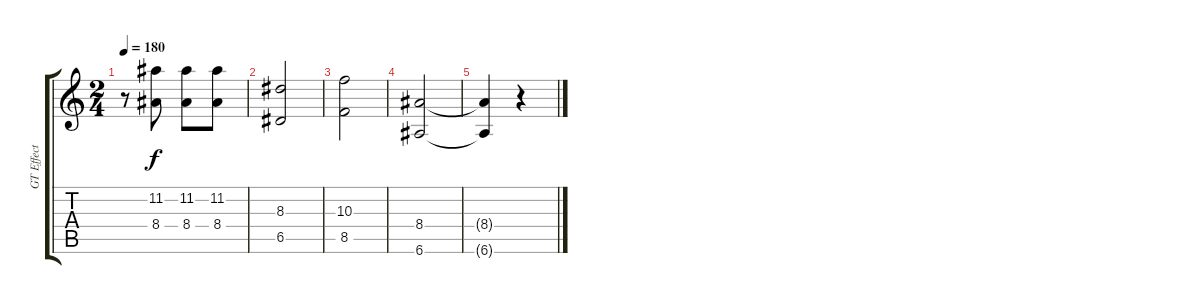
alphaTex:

\track ("GT Effect" "GT Effect") {instrument acousticguitarsteel}
\staff {score tabs}
\tuning (E4 B3 G3 D3 A2 E2) {hide}
\ts (2 4)
\tempo 180
\clef g2
\ks c
r.8{dy f} (11.2 8.4).8 (11.2 8.4).8 (11.2 8.4).8 |
(8.3 6.5).2 |
(10.3 8.5).2 |
(8.4 6.6).2 |
(8.4{t} 6.6{t}).4 r.4
